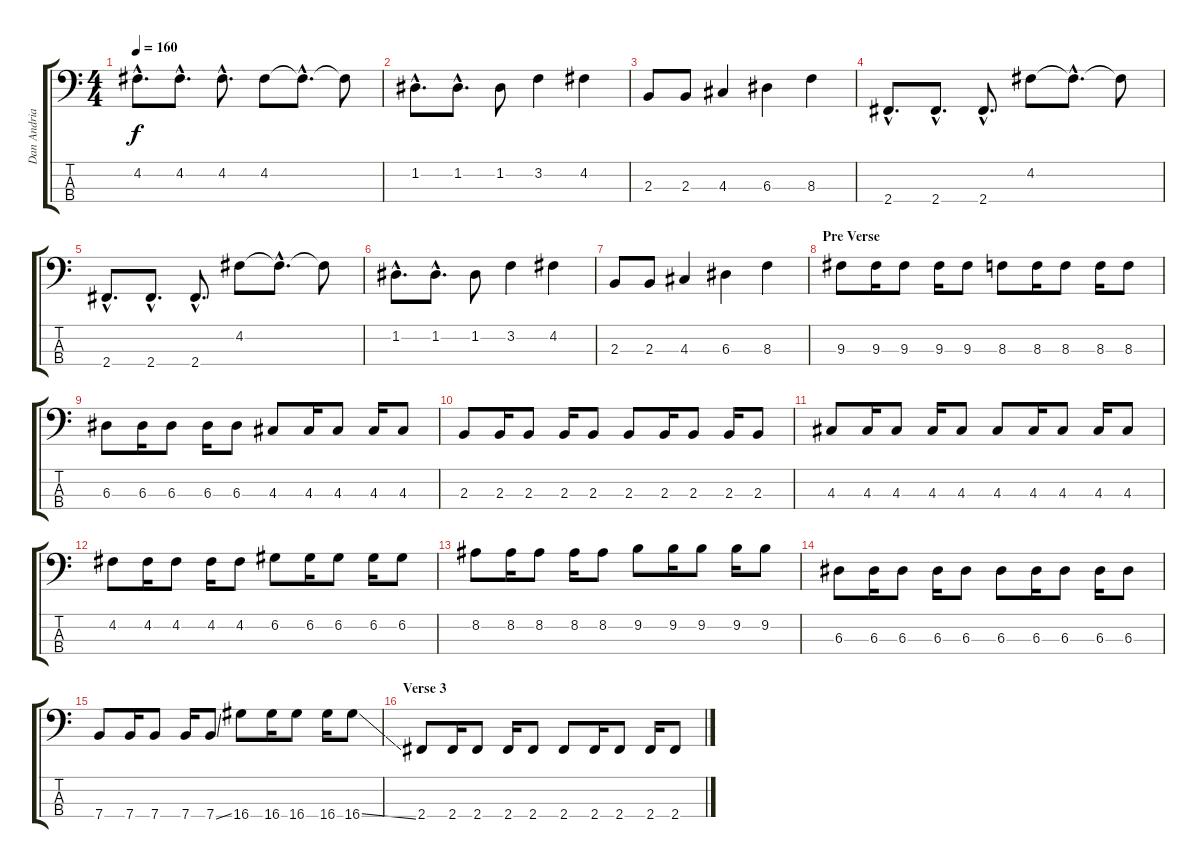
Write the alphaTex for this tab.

\track ("Dan Andriano - Bass" "Dan Andria") {instrument electricbasspick}
\staff {score tabs}
\tuning (G2 D2 A1 E1) {hide}
\ts (4 4)
\tempo 160
\clef f4
\ks c
4.2{hac}.8{d dy f} 4.2{hac}.8{d} 4.2{hac}.8{d} 4.2.8 4.2{hac t}.8{d} 4.2{t}.8 |
1.2{hac}.8{d} 1.2{hac}.8{d} 1.2.8 3.2.4 4.2.4 |
2.3.8 2.3.8 4.3.4 6.3.4 8.3.4 |
2.4{hac}.8{d} 2.4{hac}.8{d} 2.4{hac}.8{d} 4.2.8 4.2{hac t}.8{d} 4.2{t}.8 |
2.4{hac}.8{d} 2.4{hac}.8{d} 2.4{hac}.8{d} 4.2.8 4.2{hac t}.8{d} 4.2{t}.8 |
1.2{hac}.8{d} 1.2{hac}.8{d} 1.2.8 3.2.4 4.2.4 |
2.3.8 2.3.8 4.3.4 6.3.4 8.3.4 |
\section ("" "Pre Verse")
9.3.8 9.3.16 9.3.8 9.3.16 9.3.8 8.3.8 8.3.16 8.3.8 8.3.16 8.3.8 |
6.3.8 6.3.16 6.3.8 6.3.16 6.3.8 4.3.8 4.3.16 4.3.8 4.3.16 4.3.8 |
2.3.8 2.3.16 2.3.8 2.3.16 2.3.8 2.3.8 2.3.16 2.3.8 2.3.16 2.3.8 |
4.3.8 4.3.16 4.3.8 4.3.16 4.3.8 4.3.8 4.3.16 4.3.8 4.3.16 4.3.8 |
4.2.8 4.2.16 4.2.8 4.2.16 4.2.8 6.2.8 6.2.16 6.2.8 6.2.16 6.2.8 |
8.2.8 8.2.16 8.2.8 8.2.16 8.2.8 9.2.8 9.2.16 9.2.8 9.2.16 9.2.8 |
6.3.8 6.3.16 6.3.8 6.3.16 6.3.8 6.3.8 6.3.16 6.3.8 6.3.16 6.3.8 |
7.4.8 7.4.16 7.4.8 7.4.16 7.4{ss}.8 16.4.8 16.4.16 16.4.8 16.4.16 16.4{ss}.8 |
\section ("" "Verse 3")
2.4.8 2.4.16 2.4.8 2.4.16 2.4.8 2.4.8 2.4.16 2.4.8 2.4.16 2.4.8
